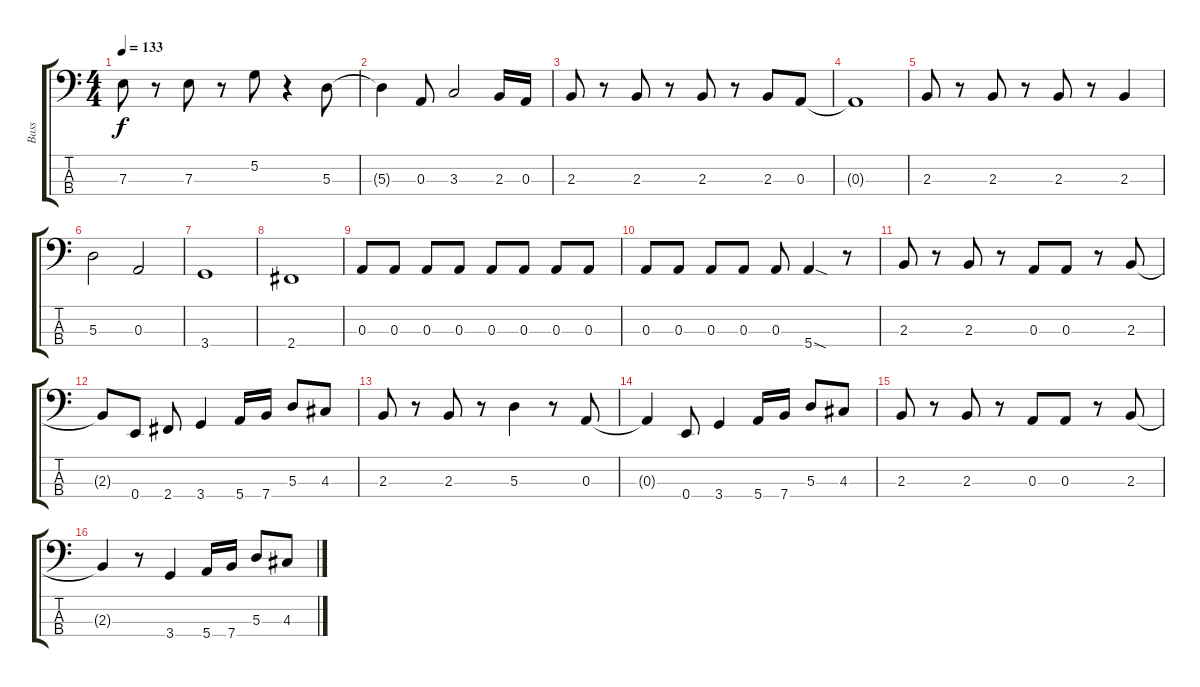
\track ("Bass" "Bass") {instrument electricbassfinger}
\staff {score tabs}
\tuning (G2 D2 A1 E1) {hide}
\ts (4 4)
\tempo 133
\clef f4
\ks c
7.3.8{dy f} r.8 7.3.8 r.8 5.2.8 r.4 5.3.8 |
5.3{t}.4 0.3.8 3.3.2 2.3.16 0.3.16 |
2.3.8 r.8 2.3.8 r.8 2.3.8 r.8 2.3.8 0.3.8 |
0.3{t}.1 |
2.3.8 r.8 2.3.8 r.8 2.3.8 r.8 2.3.4 |
5.3.2 0.3.2 |
3.4.1 |
2.4.1 |
0.3.8 0.3.8 0.3.8 0.3.8 0.3.8 0.3.8 0.3.8 0.3.8 |
0.3.8 0.3.8 0.3.8 0.3.8 0.3.8 5.4{sod}.4 r.8 |
2.3.8 r.8 2.3.8 r.8 0.3.8 0.3.8 r.8 2.3.8 |
2.3{t}.8 0.4.8 2.4.8 3.4.4 5.4.16 7.4.16 5.3.8 4.3.8 |
2.3.8 r.8 2.3.8 r.8 5.3.4 r.8 0.3.8 |
0.3{t}.4 0.4.8 3.4.4 5.4.16 7.4.16 5.3.8 4.3.8 |
2.3.8 r.8 2.3.8 r.8 0.3.8 0.3.8 r.8 2.3.8 |
2.3{t}.4 r.8 3.4.4 5.4.16 7.4.16 5.3.8 4.3.8
